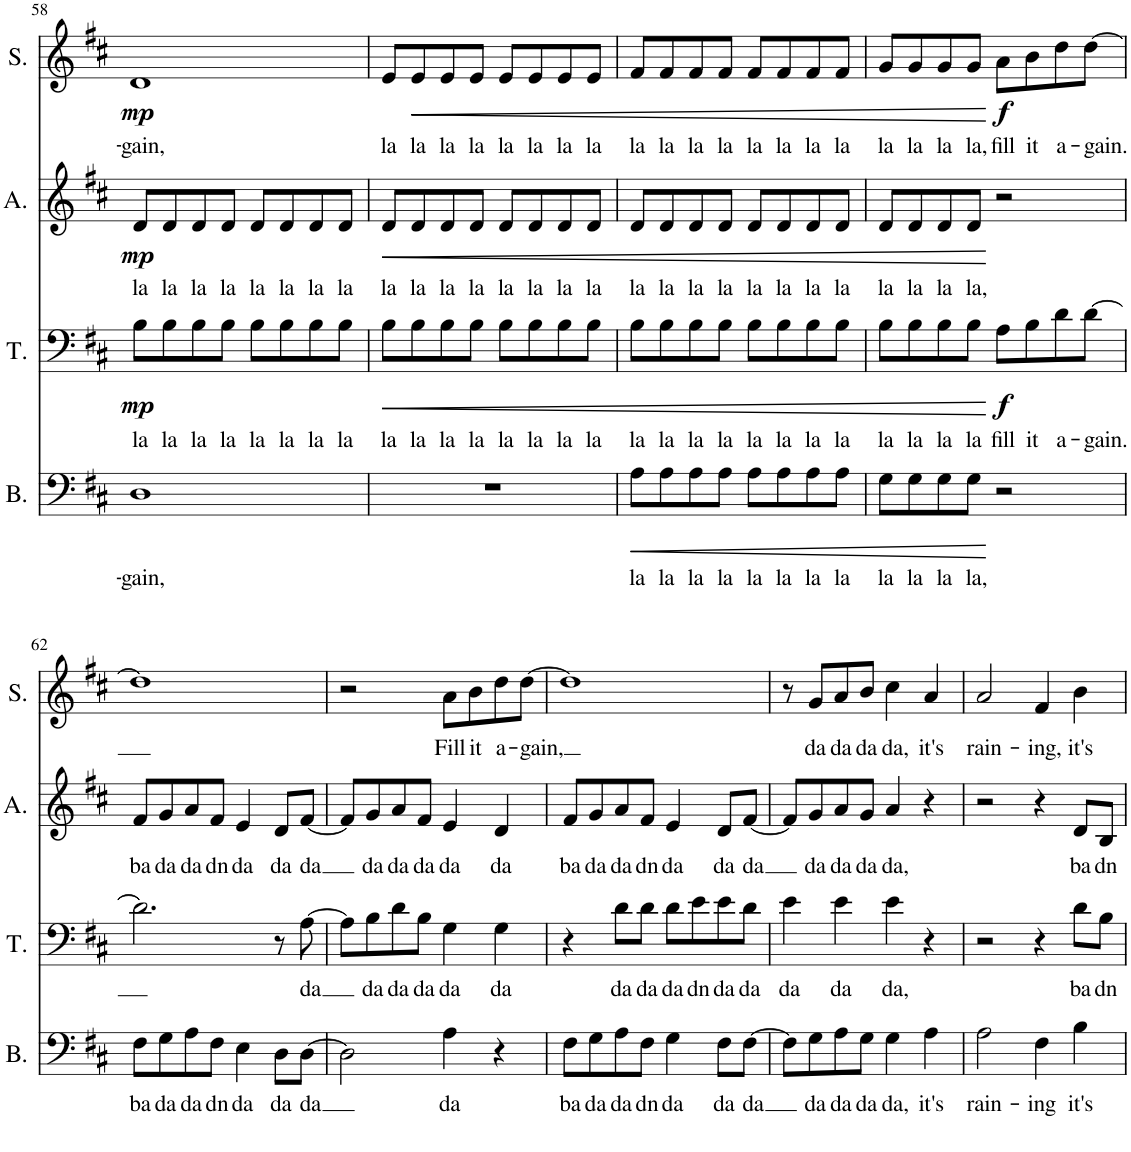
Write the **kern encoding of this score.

**kern	**text	**dynam	**kern	**text	**dynam	**kern	**text	**dynam	**kern	**text	**dynam
*part4	*part4	*part4	*part3	*part3	*part3	*part2	*part2	*part2	*part1	*part1	*part1
*staff4	*staff4	*staff4	*staff3	*staff3	*staff3	*staff2	*staff2	*staff2	*staff1	*staff1	*staff1
*I"Bass	*	*	*I"Tenor	*	*	*I"Alt	*	*	*I"Sopran	*	*
*I'B.	*	*	*I'T.	*	*	*I'A.	*	*	*I'S.	*	*
!!LO:PB:g=z
*clefF4	*	*	*clefF4	*	*	*clefG2	*	*	*clefG2	*	*
*k[f#c#]	*	*	*k[f#c#]	*	*	*k[f#c#]	*	*	*k[f#c#]	*	*
*M4/4	*	*	*M4/4	*	*	*M4/4	*	*	*M4/4	*	*
*met(c)	*	*	*met(c)	*	*	*met(c)	*	*	*met(c)	*	*
=58	=58	=58	=58	=58	=58	=58	=58	=58	=58	=58	=58
!	!LO:LY:b	!	!	!LO:LY:b	!LO:DY:b	!	!LO:LY:b	!LO:DY:b	!	!LO:LY:b	!LO:DY:b
1D	-gain,	.	8B\L	la	mp	8d/L	la	mp	1d	-gain,	mp
!	!	!	!	!LO:LY:b	!	!	!LO:LY:b	!	!	!	!
.	.	.	8B\	la	.	8d/	la	.	.	.	.
!	!	!	!	!LO:LY:b	!	!	!LO:LY:b	!	!	!	!
.	.	.	8B\	la	.	8d/	la	.	.	.	.
!	!	!	!	!LO:LY:b	!	!	!LO:LY:b	!	!	!	!
.	.	.	8B\J	la	.	8d/J	la	.	.	.	.
!	!	!	!	!LO:LY:b	!	!	!LO:LY:b	!	!	!	!
.	.	.	8B\L	la	.	8d/L	la	.	.	.	.
!	!	!	!	!LO:LY:b	!	!	!LO:LY:b	!	!	!	!
.	.	.	8B\	la	.	8d/	la	.	.	.	.
!	!	!	!	!LO:LY:b	!	!	!LO:LY:b	!	!	!	!
.	.	.	8B\	la	.	8d/	la	.	.	.	.
!	!	!	!	!LO:LY:b	!	!	!LO:LY:b	!	!	!	!
.	.	.	8B\J	la	.	8d/J	la	.	.	.	.
=59	=59	=59	=59	=59	=59	=59	=59	=59	=59	=59	=59
!	!	!	!	!LO:LY:b	!LO:HP:b	!	!LO:LY:b	!LO:HP:b	!	!LO:LY:b	!
1r	.	.	8B\L	la	<	8d/L	la	<	8e/L	la	.
!	!	!	!	!LO:LY:b	!	!	!LO:LY:b	!	!	!LO:LY:b	!LO:HP:b
.	.	.	8B\	la	.	8d/	la	.	8e/	la	<
!	!	!	!	!LO:LY:b	!	!	!LO:LY:b	!	!	!LO:LY:b	!
.	.	.	8B\	la	.	8d/	la	.	8e/	la	.
!	!	!	!	!LO:LY:b	!	!	!LO:LY:b	!	!	!LO:LY:b	!
.	.	.	8B\J	la	.	8d/J	la	.	8e/J	la	.
!	!	!	!	!LO:LY:b	!	!	!LO:LY:b	!	!	!LO:LY:b	!
.	.	.	8B\L	la	.	8d/L	la	.	8e/L	la	.
!	!	!	!	!LO:LY:b	!	!	!LO:LY:b	!	!	!LO:LY:b	!
.	.	.	8B\	la	.	8d/	la	.	8e/	la	.
!	!	!	!	!LO:LY:b	!	!	!LO:LY:b	!	!	!LO:LY:b	!
.	.	.	8B\	la	.	8d/	la	.	8e/	la	.
!	!	!	!	!LO:LY:b	!	!	!LO:LY:b	!	!	!LO:LY:b	!
.	.	.	8B\J	la	.	8d/J	la	.	8e/J	la	.
=60	=60	=60	=60	=60	=60	=60	=60	=60	=60	=60	=60
!	!LO:LY:b	!LO:HP:b	!	!LO:LY:b	!	!	!LO:LY:b	!	!	!LO:LY:b	!
8A\L	la	<	8B\L	la	.	8d/L	la	.	8f#/L	la	.
!	!LO:LY:b	!	!	!LO:LY:b	!	!	!LO:LY:b	!	!	!LO:LY:b	!
8A\	la	.	8B\	la	.	8d/	la	.	8f#/	la	.
!	!LO:LY:b	!	!	!LO:LY:b	!	!	!LO:LY:b	!	!	!LO:LY:b	!
8A\	la	.	8B\	la	.	8d/	la	.	8f#/	la	.
!	!LO:LY:b	!	!	!LO:LY:b	!	!	!LO:LY:b	!	!	!LO:LY:b	!
8A\J	la	.	8B\J	la	.	8d/J	la	.	8f#/J	la	.
!	!LO:LY:b	!	!	!LO:LY:b	!	!	!LO:LY:b	!	!	!LO:LY:b	!
8A\L	la	.	8B\L	la	.	8d/L	la	.	8f#/L	la	.
!	!LO:LY:b	!	!	!LO:LY:b	!	!	!LO:LY:b	!	!	!LO:LY:b	!
8A\	la	.	8B\	la	.	8d/	la	.	8f#/	la	.
!	!LO:LY:b	!	!	!LO:LY:b	!	!	!LO:LY:b	!	!	!LO:LY:b	!
8A\	la	.	8B\	la	.	8d/	la	.	8f#/	la	.
!	!LO:LY:b	!	!	!LO:LY:b	!	!	!LO:LY:b	!	!	!LO:LY:b	!
8A\J	la	.	8B\J	la	.	8d/J	la	.	8f#/J	la	.
=61	=61	=61	=61	=61	=61	=61	=61	=61	=61	=61	=61
!	!LO:LY:b	!	!	!LO:LY:b	!	!	!LO:LY:b	!	!	!LO:LY:b	!
8G\L	la	.	8B\L	la	.	8d/L	la	.	8g/L	la	.
!	!LO:LY:b	!	!	!LO:LY:b	!	!	!LO:LY:b	!	!	!LO:LY:b	!
8G\	la	.	8B\	la	.	8d/	la	.	8g/	la	.
!	!LO:LY:b	!	!	!LO:LY:b	!	!	!LO:LY:b	!	!	!LO:LY:b	!
8G\	la	.	8B\	la	.	8d/	la	.	8g/	la	.
!	!LO:LY:b	!	!	!LO:LY:b	!	!	!LO:LY:b	!	!	!LO:LY:b	!
8G\J	la,	.	8B\J	la	.	8d/J	la,	.	8g/J	la,	.
!	!	!	!	!LO:LY:b	!LO:DY:n=1:b	!	!	!	!	!LO:LY:b	!LO:DY:n=1:b
2r	.	[	8A\L	fill	[ f	2r	.	[	8a\L	fill	[ f
!	!	!	!	!LO:LY:b	!	!	!	!	!	!LO:LY:b	!
.	.	.	8B\	it	.	.	.	.	8b\	it	.
!	!	!	!	!LO:LY:b	!	!	!	!	!	!LO:LY:b	!
.	.	.	8d\	a-	.	.	.	.	8dd\	a-	.
!	!	!	!	!LO:LY:b	!	!	!	!	!	!LO:LY:b	!
.	.	.	[8d\J	-gain.	.	.	.	.	[8dd\J	-gain.	.
!!LO:LB:g=z
=62	=62	=62	=62	=62	=62	=62	=62	=62	=62	=62	=62
!	!LO:LY:b	!	!	!	!	!	!LO:LY:b	!	!	!	!
8F#\L	ba	.	2.d\]	.	.	8f#/L	ba	.	1dd]	.	.
!	!LO:LY:b	!	!	!	!	!	!LO:LY:b	!	!	!	!
8G\	da	.	.	.	.	8g/	da	.	.	.	.
!	!LO:LY:b	!	!	!	!	!	!LO:LY:b	!	!	!	!
8A\	da	.	.	.	.	8a/	da	.	.	.	.
!	!LO:LY:b	!	!	!	!	!	!LO:LY:b	!	!	!	!
8F#\J	dn	.	.	.	.	8f#/J	dn	.	.	.	.
!	!LO:LY:b	!	!	!	!	!	!LO:LY:b	!	!	!	!
4E\	da	.	.	.	.	4e/	da	.	.	.	.
!	!LO:LY:b	!	!	!	!	!	!LO:LY:b	!	!	!	!
8D\L	da	.	8r	.	.	8d/L	da	.	.	.	.
!	!LO:LY:b	!	!	!LO:LY:b	!	!	!LO:LY:b	!	!	!	!
[8D\J	da	.	[8A\	da	.	[8f#/J	da	.	.	.	.
=63	=63	=63	=63	=63	=63	=63	=63	=63	=63	=63	=63
2D\]	.	.	8A\L]	.	.	8f#/L]	.	.	2r	.	.
!	!	!	!	!LO:LY:b	!	!	!LO:LY:b	!	!	!	!
.	.	.	8B\	da	.	8g/	da	.	.	.	.
!	!	!	!	!LO:LY:b	!	!	!LO:LY:b	!	!	!	!
.	.	.	8d\	da	.	8a/	da	.	.	.	.
!	!	!	!	!LO:LY:b	!	!	!LO:LY:b	!	!	!	!
.	.	.	8B\J	da	.	8f#/J	da	.	.	.	.
!	!LO:LY:b	!	!	!LO:LY:b	!	!	!LO:LY:b	!	!	!LO:LY:b	!
4A\	da	.	4G\	da	.	4e/	da	.	8a\L	Fill	.
!	!	!	!	!	!	!	!	!	!	!LO:LY:b	!
.	.	.	.	.	.	.	.	.	8b\	it	.
!	!	!	!	!LO:LY:b	!	!	!LO:LY:b	!	!	!LO:LY:b	!
4r	.	.	4G\	da	.	4d/	da	.	8dd\	a-	.
!	!	!	!	!	!	!	!	!	!	!LO:LY:b	!
.	.	.	.	.	.	.	.	.	[8dd\J	-gain,	.
=64	=64	=64	=64	=64	=64	=64	=64	=64	=64	=64	=64
!	!LO:LY:b	!	!	!	!	!	!LO:LY:b	!	!	!	!
8F#\L	ba	.	4r	.	.	8f#/L	ba	.	1dd]	.	.
!	!LO:LY:b	!	!	!	!	!	!LO:LY:b	!	!	!	!
8G\	da	.	.	.	.	8g/	da	.	.	.	.
!	!LO:LY:b	!	!	!LO:LY:b	!	!	!LO:LY:b	!	!	!	!
8A\	da	.	8d\L	da	.	8a/	da	.	.	.	.
!	!LO:LY:b	!	!	!LO:LY:b	!	!	!LO:LY:b	!	!	!	!
8F#\J	dn	.	8d\J	da	.	8f#/J	dn	.	.	.	.
!	!LO:LY:b	!	!	!LO:LY:b	!	!	!LO:LY:b	!	!	!	!
4G\	da	.	8d\L	da	.	4e/	da	.	.	.	.
!	!	!	!	!LO:LY:b	!	!	!	!	!	!	!
.	.	.	8e\	dn	.	.	.	.	.	.	.
!	!LO:LY:b	!	!	!LO:LY:b	!	!	!LO:LY:b	!	!	!	!
8F#\L	da	.	8e\	da	.	8d/L	da	.	.	.	.
!	!LO:LY:b	!	!	!LO:LY:b	!	!	!LO:LY:b	!	!	!	!
[8F#\J	da	.	8d\J	da	.	[8f#/J	da	.	.	.	.
=65	=65	=65	=65	=65	=65	=65	=65	=65	=65	=65	=65
!	!	!	!	!LO:LY:b	!	!	!	!	!	!	!
8F#\L]	.	.	4e\	da	.	8f#/L]	.	.	8r	.	.
!	!LO:LY:b	!	!	!	!	!	!LO:LY:b	!	!	!LO:LY:b	!
8G\	da	.	.	.	.	8g/	da	.	8g/L	da	.
!	!LO:LY:b	!	!	!LO:LY:b	!	!	!LO:LY:b	!	!	!LO:LY:b	!
8A\	da	.	4e\	da	.	8a/	da	.	8a/	da	.
!	!LO:LY:b	!	!	!	!	!	!LO:LY:b	!	!	!LO:LY:b	!
8G\J	da	.	.	.	.	8g/J	da	.	8b/J	da	.
!	!LO:LY:b	!	!	!LO:LY:b	!	!	!LO:LY:b	!	!	!LO:LY:b	!
4G\	da,	.	4e\	da,	.	4a/	da,	.	4cc#\	da,	.
!	!LO:LY:b	!	!	!	!	!	!	!	!	!LO:LY:b	!
4A\	it's	.	4r	.	.	4r	.	.	4a/	it's	.
=66	=66	=66	=66	=66	=66	=66	=66	=66	=66	=66	=66
!	!LO:LY:b	!	!	!	!	!	!	!	!	!LO:LY:b	!
2A\	rain-	.	2r	.	.	2r	.	.	2a/	rain-	.
!	!LO:LY:b	!	!	!	!	!	!	!	!	!LO:LY:b	!
4F#\	-ing	.	4r	.	.	4r	.	.	4f#/	-ing,	.
!	!LO:LY:b	!	!	!LO:LY:b	!	!	!LO:LY:b	!	!	!LO:LY:b	!
4B\	it's	.	8d\L	ba	.	8d/L	ba	.	4b\	it's	.
!	!	!	!	!LO:LY:b	!	!	!LO:LY:b	!	!	!	!
.	.	.	8B\J	dn	.	8B/J	dn	.	.	.	.
=	=	=	=	=	=	=	=	=	=	=	=
*-	*-	*-	*-	*-	*-	*-	*-	*-	*-	*-	*-
